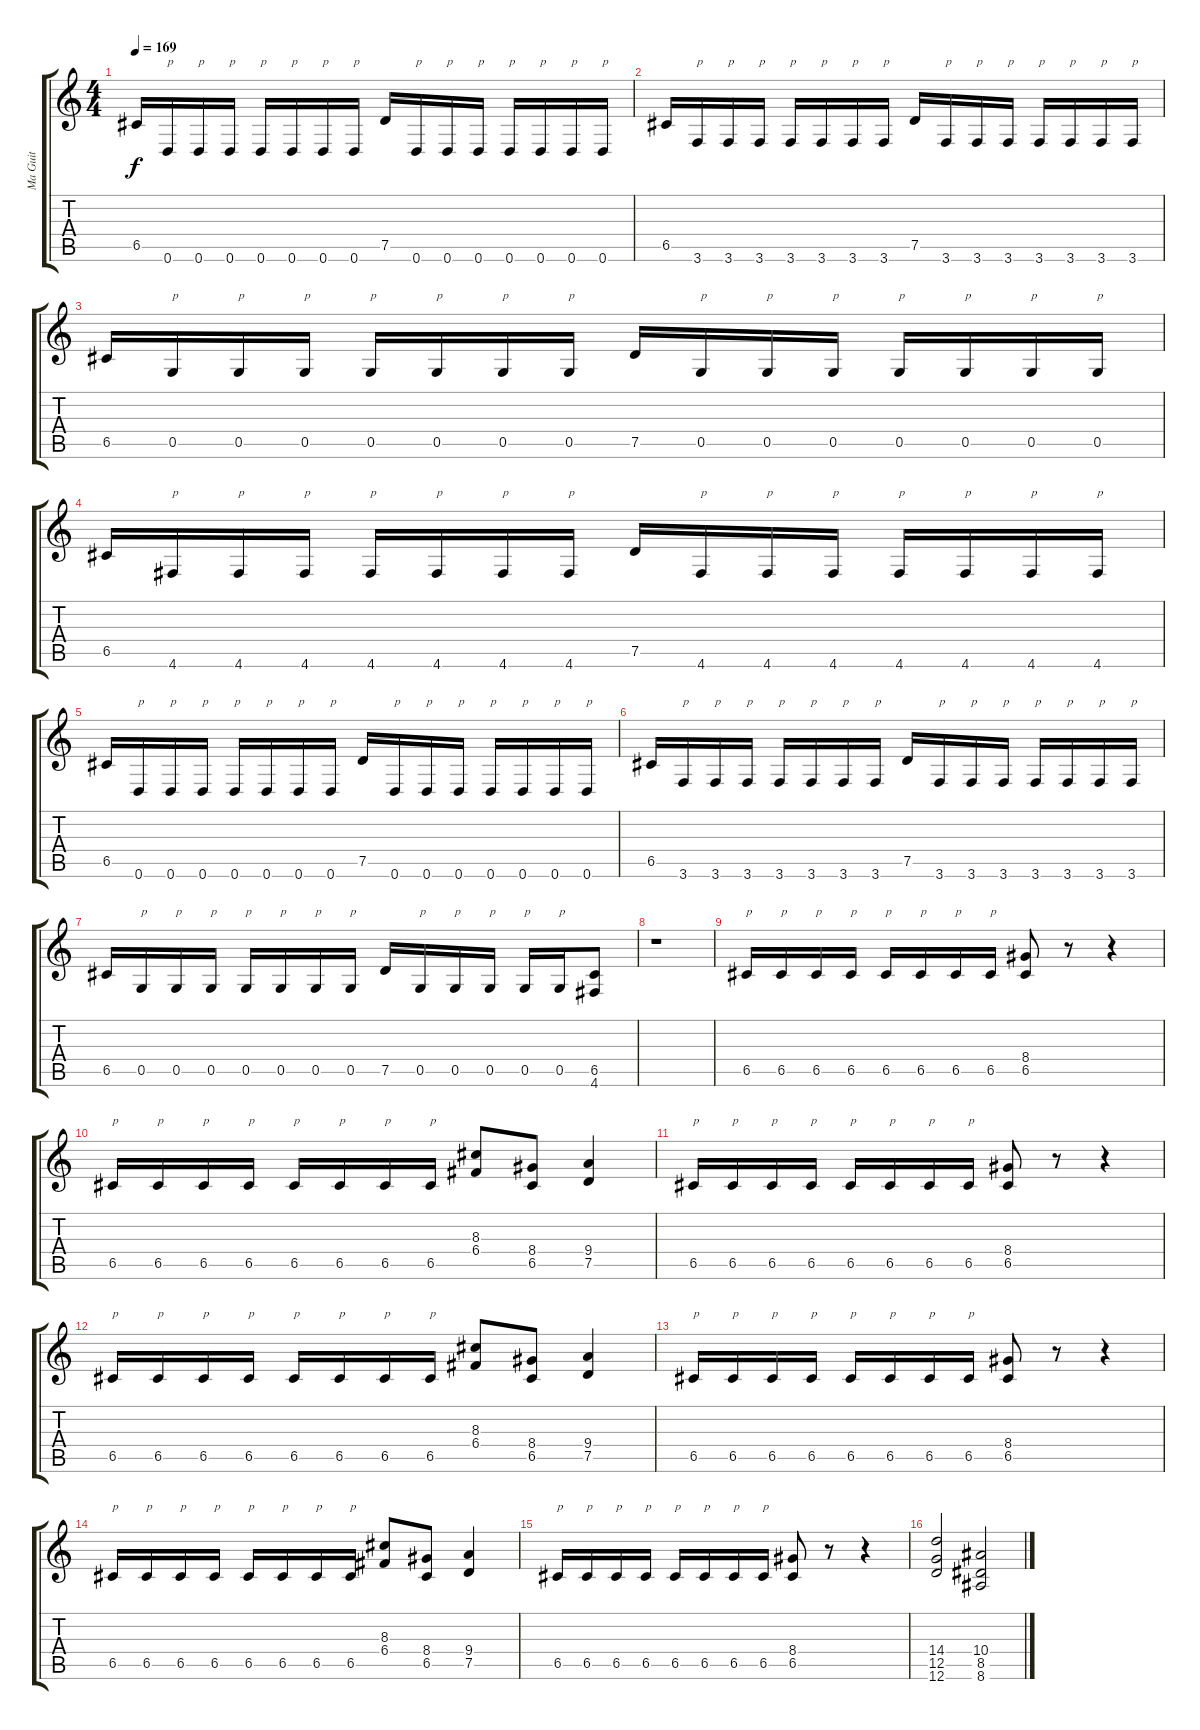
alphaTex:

\track ("Ma Guit" "Ma Guit") {instrument acousticguitarnylon}
\staff {score tabs}
\tuning (D4 A3 F3 C3 G2 D2) {hide}
\ts (4 4)
\tempo 169
\clef g2
\ks c
6.5.16{dy f} 0.6.16{txt "p"} 0.6.16{txt "p"} 0.6.16{txt "p"} 0.6.16{txt "p"} 0.6.16{txt "p"} 0.6.16{txt "p"} 0.6.16{txt "p"} 7.5.16 0.6.16{txt "p"} 0.6.16{txt "p"} 0.6.16{txt "p"} 0.6.16{txt "p"} 0.6.16{txt "p"} 0.6.16{txt "p"} 0.6.16{txt "p"} |
6.5.16 3.6.16{txt "p"} 3.6.16{txt "p"} 3.6.16{txt "p"} 3.6.16{txt "p"} 3.6.16{txt "p"} 3.6.16{txt "p"} 3.6.16{txt "p"} 7.5.16 3.6.16{txt "p"} 3.6.16{txt "p"} 3.6.16{txt "p"} 3.6.16{txt "p"} 3.6.16{txt "p"} 3.6.16{txt "p"} 3.6.16{txt "p"} |
6.5.16 0.5.16{txt "p"} 0.5.16{txt "p"} 0.5.16{txt "p"} 0.5.16{txt "p"} 0.5.16{txt "p"} 0.5.16{txt "p"} 0.5.16{txt "p"} 7.5.16 0.5.16{txt "p"} 0.5.16{txt "p"} 0.5.16{txt "p"} 0.5.16{txt "p"} 0.5.16{txt "p"} 0.5.16{txt "p"} 0.5.16{txt "p"} |
6.5.16 4.6.16{txt "p"} 4.6.16{txt "p"} 4.6.16{txt "p"} 4.6.16{txt "p"} 4.6.16{txt "p"} 4.6.16{txt "p"} 4.6.16{txt "p"} 7.5.16 4.6.16{txt "p"} 4.6.16{txt "p"} 4.6.16{txt "p"} 4.6.16{txt "p"} 4.6.16{txt "p"} 4.6.16{txt "p"} 4.6.16{txt "p"} |
6.5.16 0.6.16{txt "p"} 0.6.16{txt "p"} 0.6.16{txt "p"} 0.6.16{txt "p"} 0.6.16{txt "p"} 0.6.16{txt "p"} 0.6.16{txt "p"} 7.5.16 0.6.16{txt "p"} 0.6.16{txt "p"} 0.6.16{txt "p"} 0.6.16{txt "p"} 0.6.16{txt "p"} 0.6.16{txt "p"} 0.6.16{txt "p"} |
6.5.16 3.6.16{txt "p"} 3.6.16{txt "p"} 3.6.16{txt "p"} 3.6.16{txt "p"} 3.6.16{txt "p"} 3.6.16{txt "p"} 3.6.16{txt "p"} 7.5.16 3.6.16{txt "p"} 3.6.16{txt "p"} 3.6.16{txt "p"} 3.6.16{txt "p"} 3.6.16{txt "p"} 3.6.16{txt "p"} 3.6.16{txt "p"} |
6.5.16 0.5.16{txt "p"} 0.5.16{txt "p"} 0.5.16{txt "p"} 0.5.16{txt "p"} 0.5.16{txt "p"} 0.5.16{txt "p"} 0.5.16{txt "p"} 7.5.16 0.5.16{txt "p"} 0.5.16{txt "p"} 0.5.16{txt "p"} 0.5.16{txt "p"} 0.5.16{txt "p"} (6.5 4.6).8 |
r.1 |
6.5.16{txt "p"} 6.5.16{txt "p"} 6.5.16{txt "p"} 6.5.16{txt "p"} 6.5.16{txt "p"} 6.5.16{txt "p"} 6.5.16{txt "p"} 6.5.16{txt "p"} (8.4 6.5).8 r.8 r.4 |
6.5.16{txt "p"} 6.5.16{txt "p"} 6.5.16{txt "p"} 6.5.16{txt "p"} 6.5.16{txt "p"} 6.5.16{txt "p"} 6.5.16{txt "p"} 6.5.16{txt "p"} (8.3 6.4).8 (8.4 6.5).8 (9.4 7.5).4 |
6.5.16{txt "p"} 6.5.16{txt "p"} 6.5.16{txt "p"} 6.5.16{txt "p"} 6.5.16{txt "p"} 6.5.16{txt "p"} 6.5.16{txt "p"} 6.5.16{txt "p"} (8.4 6.5).8 r.8 r.4 |
6.5.16{txt "p"} 6.5.16{txt "p"} 6.5.16{txt "p"} 6.5.16{txt "p"} 6.5.16{txt "p"} 6.5.16{txt "p"} 6.5.16{txt "p"} 6.5.16{txt "p"} (8.3 6.4).8 (8.4 6.5).8 (9.4 7.5).4 |
6.5.16{txt "p"} 6.5.16{txt "p"} 6.5.16{txt "p"} 6.5.16{txt "p"} 6.5.16{txt "p"} 6.5.16{txt "p"} 6.5.16{txt "p"} 6.5.16{txt "p"} (8.4 6.5).8 r.8 r.4 |
6.5.16{txt "p"} 6.5.16{txt "p"} 6.5.16{txt "p"} 6.5.16{txt "p"} 6.5.16{txt "p"} 6.5.16{txt "p"} 6.5.16{txt "p"} 6.5.16{txt "p"} (8.3 6.4).8 (8.4 6.5).8 (9.4 7.5).4 |
6.5.16{txt "p"} 6.5.16{txt "p"} 6.5.16{txt "p"} 6.5.16{txt "p"} 6.5.16{txt "p"} 6.5.16{txt "p"} 6.5.16{txt "p"} 6.5.16{txt "p"} (8.4 6.5).8 r.8 r.4 |
(14.4 12.5 12.6).2 (10.4 8.5 8.6).2
